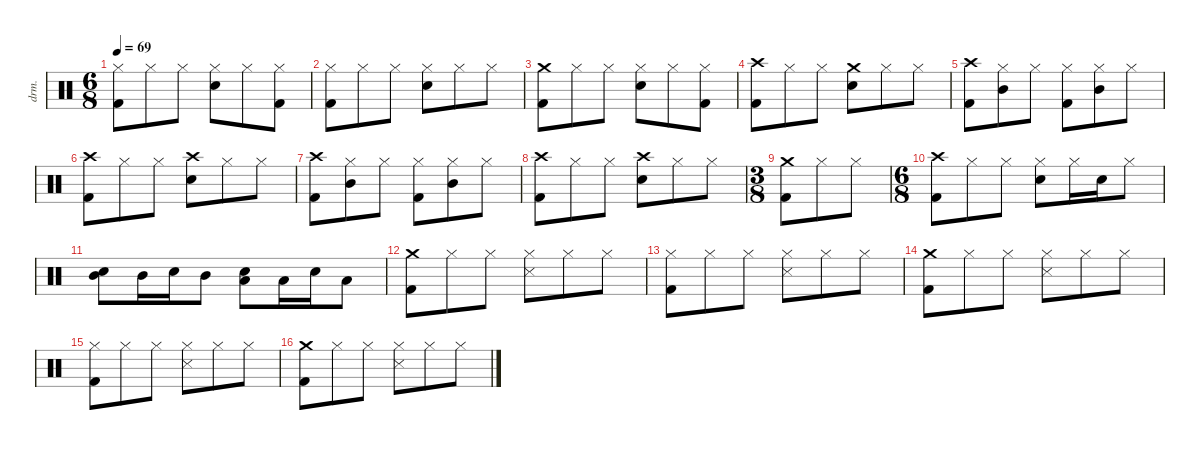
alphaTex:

\defaultSystemsLayout 4
\hideDynamics
\bracketExtendMode nobrackets
\track ("Percussie" "drm.") {instrument percussion}
\staff {score}
\articulation defaults
\ts (6 8)
\tempo 69
\clef neutral
\ks c
("Hi-Hat (closed)" "Kick (hit) 2").8{dy f} "Hi-Hat (closed)".8 "Hi-Hat (closed)".8 ("Hi-Hat (closed)" "Snare (hit) 2").8 "Hi-Hat (closed)".8 ("Hi-Hat (closed)" "Kick (hit) 2").8 |
("Hi-Hat (closed)" "Kick (hit) 2").8 "Hi-Hat (closed)".8 "Hi-Hat (closed)".8 ("Hi-Hat (closed)" "Snare (hit) 2").8 "Hi-Hat (closed)".8 "Hi-Hat (closed)".8 |
("Crash medium (hit)" "Kick (hit) 2").8 "Hi-Hat (closed)".8 "Hi-Hat (closed)".8 ("Hi-Hat (closed)" "Snare (hit) 2").8 "Hi-Hat (closed)".8 ("Hi-Hat (closed)" "Kick (hit) 2").8 |
("Crash high (hit)" "Kick (hit) 2").8 "Hi-Hat (closed)".8 "Hi-Hat (closed)".8 ("Crash medium (hit)" "Snare (hit) 2").8 "Hi-Hat (closed)".8 "Hi-Hat (closed)".8 |
("Crash high (hit)" "Kick (hit) 2").8 ("Hi-Hat (closed)" "Mid Tom (hit)").8 "Hi-Hat (closed)".8 ("Hi-Hat (closed)" "Kick (hit) 2").8 ("Hi-Hat (closed)" "Mid Tom (hit)").8 "Hi-Hat (closed)".8 |
("Crash high (hit)" "Kick (hit) 2").8 "Hi-Hat (closed)".8 "Hi-Hat (closed)".8 ("Crash high (hit)" "Snare (hit) 2").8 "Hi-Hat (closed)".8 "Hi-Hat (closed)".8 |
("Crash high (hit)" "Kick (hit) 2").8 ("Hi-Hat (closed)" "Mid Tom (hit)").8 "Hi-Hat (closed)".8 ("Hi-Hat (closed)" "Kick (hit) 2").8 ("Hi-Hat (closed)" "Mid Tom (hit)").8 "Hi-Hat (closed)".8 |
("Crash high (hit)" "Kick (hit) 2").8 "Hi-Hat (closed)".8 "Hi-Hat (closed)".8 ("Crash high (hit)" "Snare (hit) 2").8 "Hi-Hat (closed)".8 "Hi-Hat (closed)".8 |
\ts (3 8)
("Crash medium (hit)" "Kick (hit) 2").8 "Hi-Hat (closed)".8 "Hi-Hat (closed)".8 |
\ts (6 8)
("Crash high (hit)" "Kick (hit) 2").8 "Hi-Hat (closed)".8 "Hi-Hat (closed)".8 ("Hi-Hat (closed)" "Snare (hit) 2").8 "Hi-Hat (closed)".16 "Snare (hit) 2".16 "Hi-Hat (closed)".8 |
("Mid Tom (hit)" "Snare (hit) 2").8 "Mid Tom (hit)".16 "Snare (hit) 2".16 "Mid Tom (hit)".8 ("Snare (hit) 2" "Low Tom (hit)").8 "Low Tom (hit)".16 "Snare (hit) 2".16 "Low Tom (hit)".8 |
("Crash medium (hit)" "Kick (hit) 2").8 "Hi-Hat (closed)".8 "Hi-Hat (closed)".8 ("Hi-Hat (closed)" "Snare (side stick) 3").8 "Hi-Hat (closed)".8 "Hi-Hat (closed)".8 |
("Hi-Hat (closed)" "Kick (hit) 2").8 "Hi-Hat (closed)".8 "Hi-Hat (closed)".8 ("Hi-Hat (closed)" "Snare (side stick) 3").8 "Hi-Hat (closed)".8 "Hi-Hat (closed)".8 |
("Crash medium (hit)" "Kick (hit) 2").8 "Hi-Hat (closed)".8 "Hi-Hat (closed)".8 ("Hi-Hat (closed)" "Snare (side stick) 3").8 "Hi-Hat (closed)".8 "Hi-Hat (closed)".8 |
("Hi-Hat (closed)" "Kick (hit) 2").8 "Hi-Hat (closed)".8 "Hi-Hat (closed)".8 ("Hi-Hat (closed)" "Snare (side stick) 3").8 "Hi-Hat (closed)".8 "Hi-Hat (closed)".8 |
("Crash medium (hit)" "Kick (hit) 2").8 "Hi-Hat (closed)".8 "Hi-Hat (closed)".8 ("Hi-Hat (closed)" "Snare (side stick) 3").8 "Hi-Hat (closed)".8 "Hi-Hat (closed)".8
